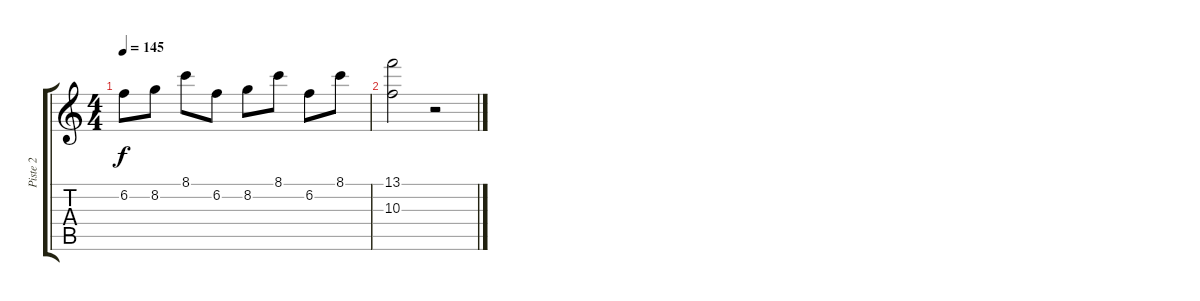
\track ("Piste 2" "Piste 2") {instrument acousticguitarsteel}
\staff {score tabs}
\tuning (E4 B3 G3 D3 A2 E2) {hide}
\ts (4 4)
\tempo 145
\clef g2
\ks c
6.2.8{dy f} 8.2.8 8.1.8 6.2.8 8.2.8 8.1.8 6.2.8 8.1.8 |
(13.1 10.3).2 r.2
